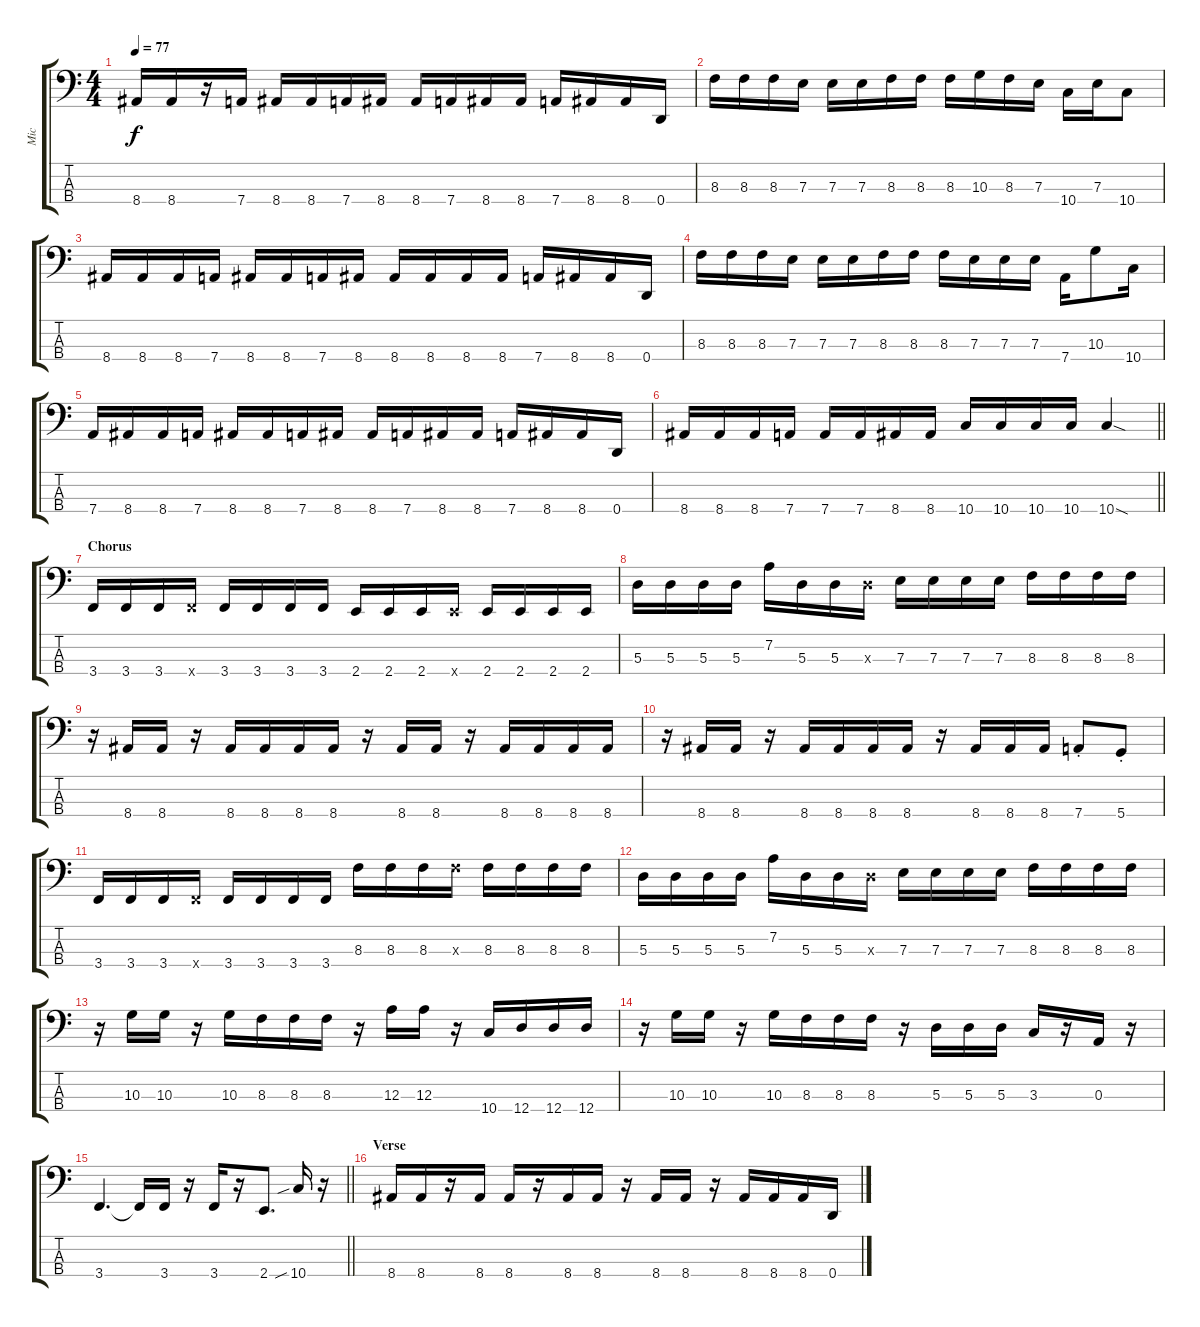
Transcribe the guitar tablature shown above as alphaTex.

\track ("Mic" "Mic") {instrument electricbassfinger}
\staff {score tabs}
\tuning (G2 D2 A1 D1) {hide}
\ts (4 4)
\tempo 77
\clef f4
\ks c
8.4.16{dy f} 8.4.16 r.16 7.4.16 8.4.16 8.4.16 7.4.16 8.4.16 8.4.16 7.4.16 8.4.16 8.4.16 7.4.16 8.4.16 8.4.16 0.4.16 |
8.3.16 8.3.16 8.3.16 7.3.16 7.3.16 7.3.16 8.3.16 8.3.16 8.3.16 10.3.16 8.3.16 7.3.16 10.4.16 7.3.16 10.4.8 |
8.4.16 8.4.16 8.4.16 7.4.16 8.4.16 8.4.16 7.4.16 8.4.16 8.4.16 8.4.16 8.4.16 8.4.16 7.4.16 8.4.16 8.4.16 0.4.16 |
8.3.16 8.3.16 8.3.16 7.3.16 7.3.16 7.3.16 8.3.16 8.3.16 8.3.16 7.3.16 7.3.16 7.3.16 7.4.16 10.3.8 10.4.16 |
7.4.16 8.4.16 8.4.16 7.4.16 8.4.16 8.4.16 7.4.16 8.4.16 8.4.16 7.4.16 8.4.16 8.4.16 7.4.16 8.4.16 8.4.16 0.4.16 |
\barLineRight lightlight
8.4.16 8.4.16 8.4.16 7.4.16 7.4.16 7.4.16 8.4.16 8.4.16 10.4.16 10.4.16 10.4.16 10.4.16 10.4{sod}.4 |
\section ("" "Chorus")
3.4.16 3.4.16 3.4.16 3.4{x}.16 3.4.16 3.4.16 3.4.16 3.4.16 2.4.16 2.4.16 2.4.16 2.4{x}.16 2.4.16 2.4.16 2.4.16 2.4.16 |
5.3.16 5.3.16 5.3.16 5.3.16 7.2.16 5.3.16 5.3.16 5.3{x}.16 7.3.16 7.3.16 7.3.16 7.3.16 8.3.16 8.3.16 8.3.16 8.3.16 |
r.16 8.4.16 8.4.16 r.16 8.4.16 8.4.16 8.4.16 8.4.16 r.16 8.4.16 8.4.16 r.16 8.4.16 8.4.16 8.4.16 8.4.16 |
r.16 8.4.16 8.4.16 r.16 8.4.16 8.4.16 8.4.16 8.4.16 r.16 8.4.16 8.4.16 8.4.16 7.4{st}.8 5.4{st}.8 |
3.4.16 3.4.16 3.4.16 3.4{x}.16 3.4.16 3.4.16 3.4.16 3.4.16 8.3.16 8.3.16 8.3.16 8.3{x}.16 8.3.16 8.3.16 8.3.16 8.3.16 |
5.3.16 5.3.16 5.3.16 5.3.16 7.2.16 5.3.16 5.3.16 5.3{x}.16 7.3.16 7.3.16 7.3.16 7.3.16 8.3.16 8.3.16 8.3.16 8.3.16 |
r.16 10.3.16 10.3.16 r.16 10.3.16 8.3.16 8.3.16 8.3.16 r.16 12.3.16 12.3.16 r.16 10.4.16 12.4.16 12.4.16 12.4.16 |
r.16 10.3.16 10.3.16 r.16 10.3.16 8.3.16 8.3.16 8.3.16 r.16 5.3.16 5.3.16 5.3.16 3.3.16 r.16 0.3.16 r.16 |
\barLineRight lightlight
3.4.4{d} 3.4{t}.16 3.4.16 r.16 3.4.16 r.16 2.4.8{d} 10.4{sib}.16 r.16 |
\section ("" "Verse")
8.4.16 8.4.16 r.16 8.4.16 8.4.16 r.16 8.4.16 8.4.16 r.16 8.4.16 8.4.16 r.16 8.4.16 8.4.16 8.4.16 0.4.16
